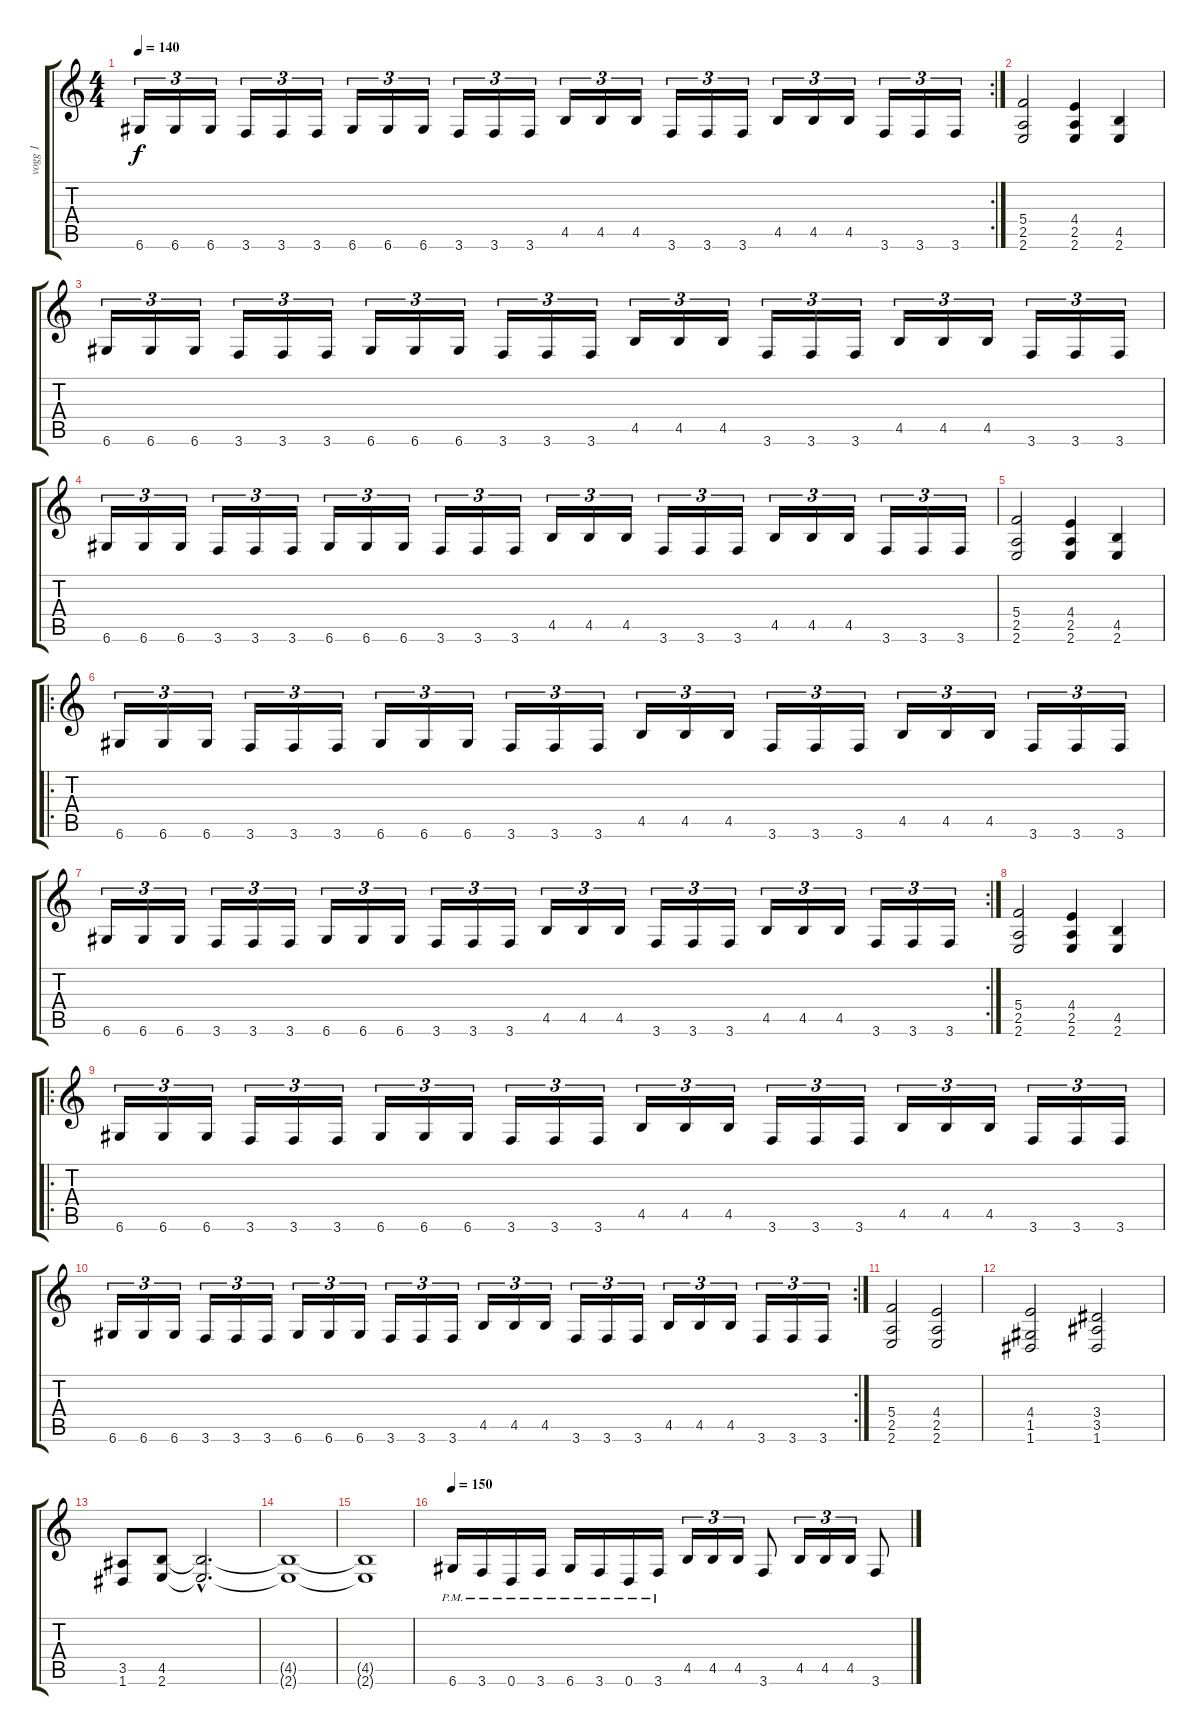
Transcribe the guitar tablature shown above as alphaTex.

\track ("vogg 1" "vogg 1") {instrument distortionguitar}
\staff {score tabs}
\tuning (D4 A3 F3 C3 G2 D2) {hide}
\rc 2
\ts (4 4)
\tempo 140
\clef g2
\ks c
6.6.16{tu (3 2) dy f} 6.6.16{tu (3 2)} 6.6.16{tu (3 2)} 3.6.16{tu (3 2)} 3.6.16{tu (3 2)} 3.6.16{tu (3 2)} 6.6.16{tu (3 2)} 6.6.16{tu (3 2)} 6.6.16{tu (3 2)} 3.6.16{tu (3 2)} 3.6.16{tu (3 2)} 3.6.16{tu (3 2)} 4.5.16{tu (3 2)} 4.5.16{tu (3 2)} 4.5.16{tu (3 2)} 3.6.16{tu (3 2)} 3.6.16{tu (3 2)} 3.6.16{tu (3 2)} 4.5.16{tu (3 2)} 4.5.16{tu (3 2)} 4.5.16{tu (3 2)} 3.6.16{tu (3 2)} 3.6.16{tu (3 2)} 3.6.16{tu (3 2)} |
(5.4 2.5 2.6).2 (4.4 2.5 2.6).4 (4.5 2.6).4 |
6.6.16{tu (3 2)} 6.6.16{tu (3 2)} 6.6.16{tu (3 2)} 3.6.16{tu (3 2)} 3.6.16{tu (3 2)} 3.6.16{tu (3 2)} 6.6.16{tu (3 2)} 6.6.16{tu (3 2)} 6.6.16{tu (3 2)} 3.6.16{tu (3 2)} 3.6.16{tu (3 2)} 3.6.16{tu (3 2)} 4.5.16{tu (3 2)} 4.5.16{tu (3 2)} 4.5.16{tu (3 2)} 3.6.16{tu (3 2)} 3.6.16{tu (3 2)} 3.6.16{tu (3 2)} 4.5.16{tu (3 2)} 4.5.16{tu (3 2)} 4.5.16{tu (3 2)} 3.6.16{tu (3 2)} 3.6.16{tu (3 2)} 3.6.16{tu (3 2)} |
6.6.16{tu (3 2)} 6.6.16{tu (3 2)} 6.6.16{tu (3 2)} 3.6.16{tu (3 2)} 3.6.16{tu (3 2)} 3.6.16{tu (3 2)} 6.6.16{tu (3 2)} 6.6.16{tu (3 2)} 6.6.16{tu (3 2)} 3.6.16{tu (3 2)} 3.6.16{tu (3 2)} 3.6.16{tu (3 2)} 4.5.16{tu (3 2)} 4.5.16{tu (3 2)} 4.5.16{tu (3 2)} 3.6.16{tu (3 2)} 3.6.16{tu (3 2)} 3.6.16{tu (3 2)} 4.5.16{tu (3 2)} 4.5.16{tu (3 2)} 4.5.16{tu (3 2)} 3.6.16{tu (3 2)} 3.6.16{tu (3 2)} 3.6.16{tu (3 2)} |
(5.4 2.5 2.6).2 (4.4 2.5 2.6).4 (4.5 2.6).4 |
\ro
6.6.16{tu (3 2)} 6.6.16{tu (3 2)} 6.6.16{tu (3 2)} 3.6.16{tu (3 2)} 3.6.16{tu (3 2)} 3.6.16{tu (3 2)} 6.6.16{tu (3 2)} 6.6.16{tu (3 2)} 6.6.16{tu (3 2)} 3.6.16{tu (3 2)} 3.6.16{tu (3 2)} 3.6.16{tu (3 2)} 4.5.16{tu (3 2)} 4.5.16{tu (3 2)} 4.5.16{tu (3 2)} 3.6.16{tu (3 2)} 3.6.16{tu (3 2)} 3.6.16{tu (3 2)} 4.5.16{tu (3 2)} 4.5.16{tu (3 2)} 4.5.16{tu (3 2)} 3.6.16{tu (3 2)} 3.6.16{tu (3 2)} 3.6.16{tu (3 2)} |
\rc 2
6.6.16{tu (3 2)} 6.6.16{tu (3 2)} 6.6.16{tu (3 2)} 3.6.16{tu (3 2)} 3.6.16{tu (3 2)} 3.6.16{tu (3 2)} 6.6.16{tu (3 2)} 6.6.16{tu (3 2)} 6.6.16{tu (3 2)} 3.6.16{tu (3 2)} 3.6.16{tu (3 2)} 3.6.16{tu (3 2)} 4.5.16{tu (3 2)} 4.5.16{tu (3 2)} 4.5.16{tu (3 2)} 3.6.16{tu (3 2)} 3.6.16{tu (3 2)} 3.6.16{tu (3 2)} 4.5.16{tu (3 2)} 4.5.16{tu (3 2)} 4.5.16{tu (3 2)} 3.6.16{tu (3 2)} 3.6.16{tu (3 2)} 3.6.16{tu (3 2)} |
(5.4 2.5 2.6).2 (4.4 2.5 2.6).4 (4.5 2.6).4 |
\ro
6.6.16{tu (3 2)} 6.6.16{tu (3 2)} 6.6.16{tu (3 2)} 3.6.16{tu (3 2)} 3.6.16{tu (3 2)} 3.6.16{tu (3 2)} 6.6.16{tu (3 2)} 6.6.16{tu (3 2)} 6.6.16{tu (3 2)} 3.6.16{tu (3 2)} 3.6.16{tu (3 2)} 3.6.16{tu (3 2)} 4.5.16{tu (3 2)} 4.5.16{tu (3 2)} 4.5.16{tu (3 2)} 3.6.16{tu (3 2)} 3.6.16{tu (3 2)} 3.6.16{tu (3 2)} 4.5.16{tu (3 2)} 4.5.16{tu (3 2)} 4.5.16{tu (3 2)} 3.6.16{tu (3 2)} 3.6.16{tu (3 2)} 3.6.16{tu (3 2)} |
\rc 2
6.6.16{tu (3 2)} 6.6.16{tu (3 2)} 6.6.16{tu (3 2)} 3.6.16{tu (3 2)} 3.6.16{tu (3 2)} 3.6.16{tu (3 2)} 6.6.16{tu (3 2)} 6.6.16{tu (3 2)} 6.6.16{tu (3 2)} 3.6.16{tu (3 2)} 3.6.16{tu (3 2)} 3.6.16{tu (3 2)} 4.5.16{tu (3 2)} 4.5.16{tu (3 2)} 4.5.16{tu (3 2)} 3.6.16{tu (3 2)} 3.6.16{tu (3 2)} 3.6.16{tu (3 2)} 4.5.16{tu (3 2)} 4.5.16{tu (3 2)} 4.5.16{tu (3 2)} 3.6.16{tu (3 2)} 3.6.16{tu (3 2)} 3.6.16{tu (3 2)} |
\section ("" "")
(5.4 2.5 2.6).2 (4.4 2.5 2.6).2 |
(4.4 1.5 1.6).2 (3.4 3.5 1.6).2 |
(3.5 1.6).8 (4.5 2.6).8 (4.5{hac t} 2.6{hac t}).2{d} |
(4.5{t} 2.6{t}).1 |
(4.5{t} 2.6{t}).1 |
\section ("" "")
\tempo 150
6.6{pm}.16 3.6{pm}.16 0.6{pm}.16 3.6{pm}.16 6.6{pm}.16 3.6{pm}.16 0.6{pm}.16 3.6{pm}.16 4.5.16{tu (3 2)} 4.5.16{tu (3 2)} 4.5.16{tu (3 2)} 3.6.8 4.5.16{tu (3 2)} 4.5.16{tu (3 2)} 4.5.16{tu (3 2)} 3.6.8
